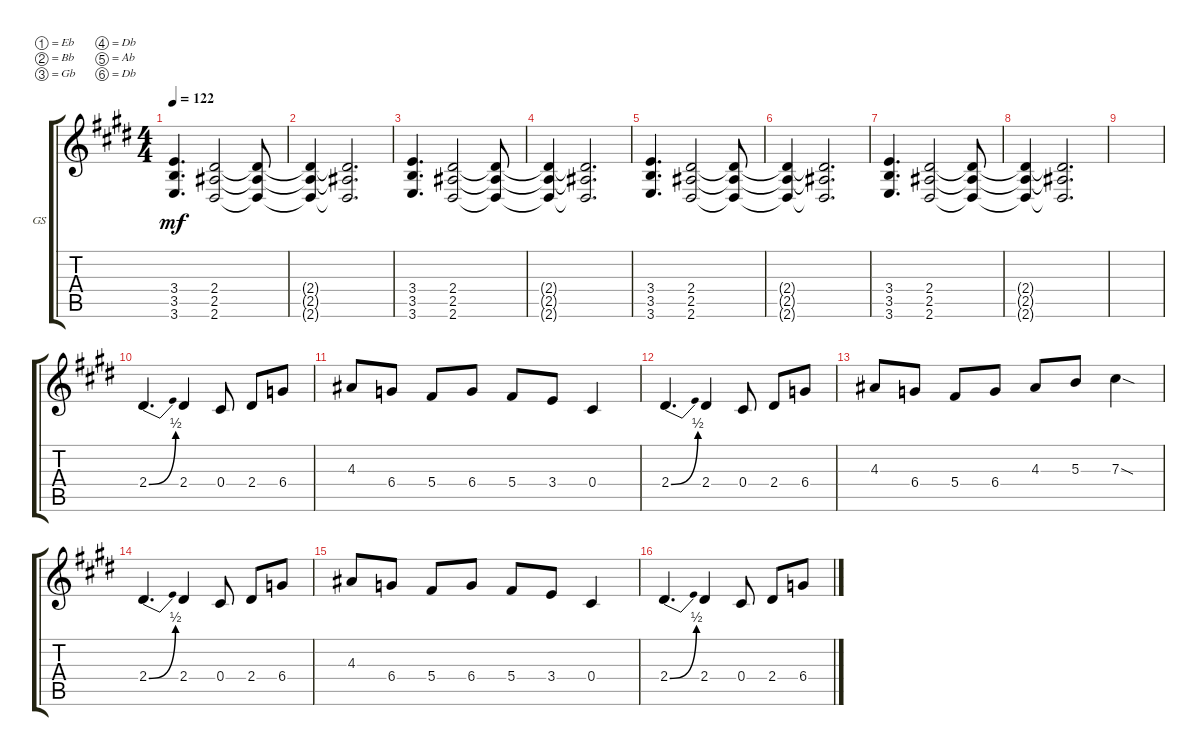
\defaultSystemsLayout 4
\bracketExtendMode groupsimilarinstruments
\firstSystemTrackNameOrientation horizontal
\otherSystemsTrackNameOrientation horizontal
\track ("Guitarra Solo" "GS") {multiBarRest instrument acousticguitarsteel}
\staff {score tabs}
\tuning (Eb4 Bb3 Gb3 Db3 Ab2 Db2)
\ts (4 4)
\tempo 122
\clef g2
\ks e
(3.6 3.5 3.4).4{d dy mf instrument acousticguitarsteel} (2.6 2.5 2.4).2 (2.6{t} 2.5{t} 2.4{t}).8 |
(2.6{t} 2.5{t} 2.4{t}).4 (2.4{t} 2.5{t} 2.6{t}).2{d} |
(3.6 3.5 3.4).4{d} (2.6 2.5 2.4).2 (2.6{t} 2.5{t} 2.4{t}).8 |
(2.6{t} 2.5{t} 2.4{t}).4 (2.4{t} 2.5{t} 2.6{t}).2{d} |
(3.6 3.5 3.4).4{d} (2.6 2.5 2.4).2 (2.6{t} 2.5{t} 2.4{t}).8 |
(2.6{t} 2.5{t} 2.4{t}).4 (2.4{t} 2.5{t} 2.6{t}).2{d} |
(3.6 3.5 3.4).4{d} (2.6 2.5 2.4).2 (2.6{t} 2.5{t} 2.4{t}).8 |
(2.6{t} 2.5{t} 2.4{t}).4 (2.4{t} 2.5{t} 2.6{t}).2{d} |
|
2.4{be (bend 0 0 15.6 2)}.4{d} 2.4.4 0.4.8 2.4.8 6.4.8 |
4.3.8 6.4.8 5.4.8 6.4.8 5.4.8 3.4.8 0.4.4 |
2.4{be (bend 0 0 15 2)}.4{d} 2.4.4 0.4.8 2.4.8 6.4.8 |
4.3.8 6.4.8 5.4.8 6.4.8 4.3.8 5.3.8 7.3{sod}.4 |
2.4{be (bend 0 0 15 2)}.4{d} 2.4.4 0.4.8 2.4.8 6.4.8 |
4.3.8 6.4.8 5.4.8 6.4.8 5.4.8 3.4.8 0.4.4 |
2.4{be (bend 0 0 15.6 2)}.4{d} 2.4.4 0.4.8 2.4.8 6.4.8
